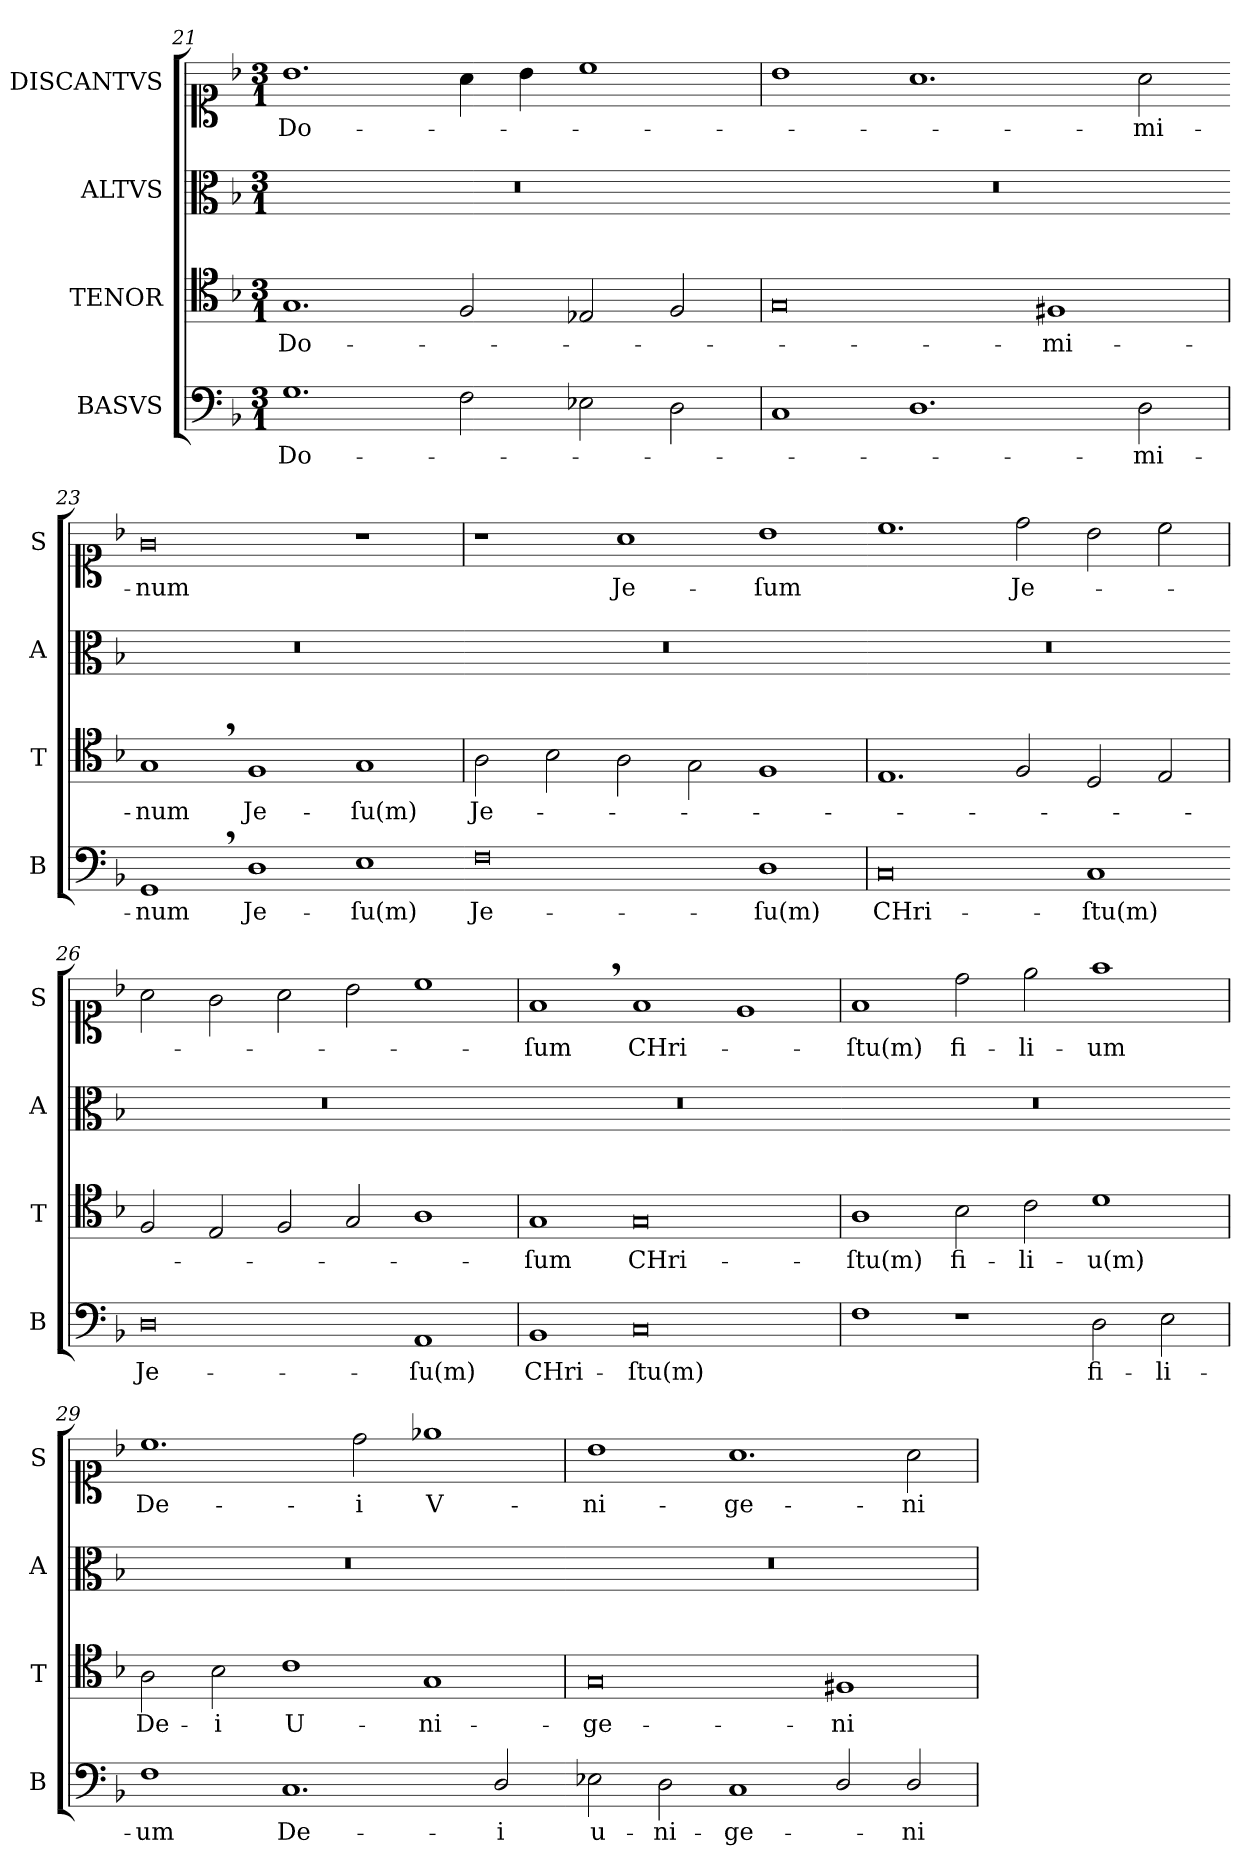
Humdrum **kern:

**kern	**text	**kern	**text	**kern	**kern	**text
*part4	*part4	*part3	*part3	*part2	*part1	*part1
*staff4	*staff4	*staff3	*staff3	*staff2	*staff1	*staff1
*I"BASVS	*	*I"TENOR	*	*I"ALTVS	*I"DISCANTVS	*
*I'B	*	*I'T	*	*I'A	*I'S	*
*clefF4	*	*clefC4	*	*clefC3	*clefC1	*
*k[b-]	*	*k[b-]	*	*k[b-]	*k[b-]	*
*G:dor	*	*G:dor	*	*G:dor	*G:dor	*
*M3/1	*	*M3/1	*	*M3/1	*M3/1	*
=21	=21	=21	=21	=21	=21	=21
1.G	Do-	1.G	Do-	0.r	1.b-	Do-
2F\	.	2F/	.	.	4a\	.
.	.	.	.	.	4b-\	.
2E-X\	.	2E-X/	.	.	1cc	.
2D\	.	2F/	.	.	.	.
=22	=22	=22	=22	=22-	=22	=22
1C	.	0G	.	0.r	1b-	.
1.D	.	.	.	.	1.a	.
.	.	1F#X	-mi-	.	.	.
2D\	-mi-	.	.	.	2a\	-mi-
=23	=23-	=23	=23-	=23-	=23-	=23-
1GG,<	-num	1G,<	-num	0.r	0g	-num
1D	Je-	1F	Je-	.	.	.
1E	-ſu(m)	1G	-ſu(m)	.	1r	.
=24-	=24	=24	=24	=24-	=24	=24
!	!LO:LY:i	!	!	!	!	!
0F	Je-	2A\	Je-	0.r	1r	.
.	.	2B-\	.	.	.	.
.	.	2A\	.	.	1a	Je-
.	.	2G\	.	.	.	.
!	!LO:LY:i	!	!	!	!	!
1D	-ſu(m)	1F	.	.	1b-	-ſum
=25	=25-	=25	=25-	=25-	=25-	=25-
0C	CHri-	1.E	.	0.r	1.cc	.
!	!	!	!	!	!	!LO:LY:i
.	.	2F/	.	.	2dd\	Je-
1C	-ſtu(m)	2D/	.	.	2b-\	.
.	.	2E/	.	.	2cc\	.
=26-	=26	=26	=26	=26-	=26	=26
0D	Je-	2F/	.	0.r	2a\	.
.	.	2E/	.	.	2g\	.
.	.	2F/	.	.	2a\	.
.	.	2G/	.	.	2b-\	.
1AA	-ſu(m)	1A	.	.	1cc	.
=27	=27	=27	=27	=27-	=27	=27
!	!	!	!	!	!	!LO:LY:i
1BB-	CHri-	1G	-ſum	0.r	1f,<	-ſum
0C	-ſtu(m)	0G	CHri-	.	1f	CHri-
.	.	.	.	.	1e	.
=28	=28	=28	=28	=28-	=28	=28
1F	.	1A	-ſtu(m)	0.r	1f	-ſtu(m)
1r	.	2B-\	fi-	.	2dd\	fi-
.	.	2c\	-li-	.	2ee\	-li-
2D\	fi-	1d	-u(m)	.	1ff	-um
2E\	-li-	.	.	.	.	.
=29	=29	=29	=29	=29-	=29	=29
1F	-um	2A\	De-	0.r	1.cc	De-
.	.	2B-\	-i	.	.	.
1.C	De-	1c	U-	.	.	.
.	.	.	.	.	2dd\	-i
.	.	1G	-ni-	.	1ee-X	V-
2D/	-i	.	.	.	.	.
=30-	=30	=30	=30	=30-	=30	=30
2E-X\	u-	0G	-ge-	0.r	1b-	-ni-
2D\	-ni-	.	.	.	.	.
1C	-ge-	.	.	.	1.a	-ge-
2D/	.	1F#X	-ni-	.	.	.
2D/	-ni-	.	.	.	2a\	-ni-
=	=	=	=	=	=	=
*-	*-	*-	*-	*-	*-	*-
